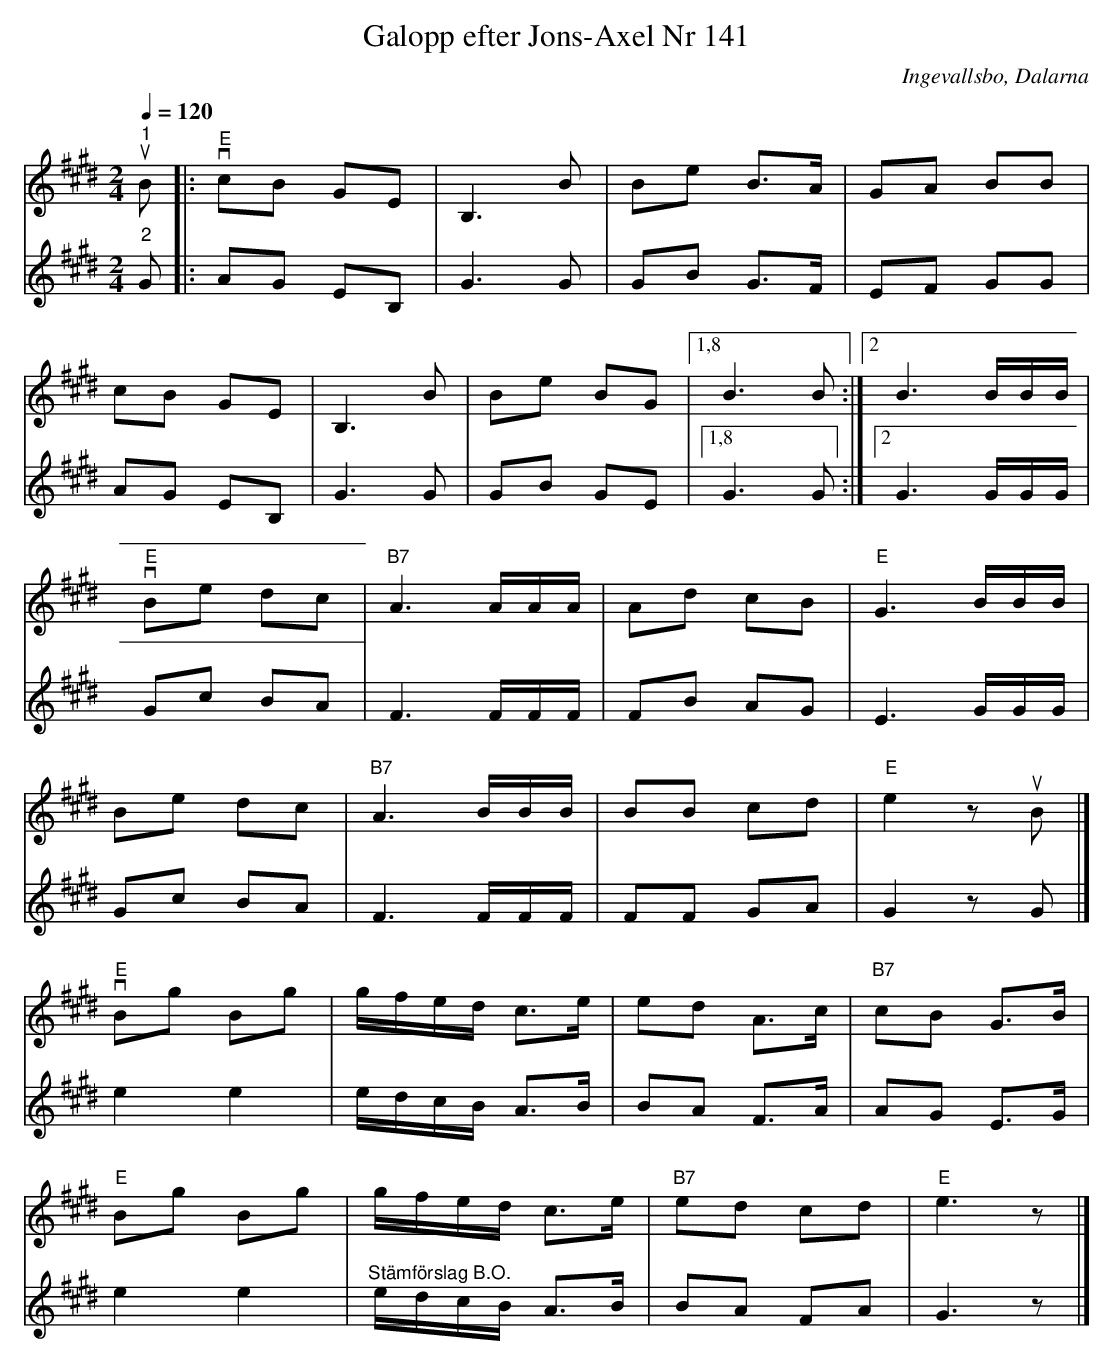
X:1
T:Galopp efter Jons-Axel Nr 141
O:Ingevallsbo, Dalarna
L:1/8
Q:1/4=120
M:2/4
K:E
V:1
"^1"u B |:v"E" cB GE | B,3 B | Be B>A | GA BB |
cB GE | B,3 B | Be BG |1,8 B3 B :|2 B3 B/B/B/ |
v"E" Be dc |"B7" A3 A/A/A/ | Ad cB |"E" G3 B/B/B/ |
Be dc |"B7" A3 B/B/B/ | BB cd |"E" e2 zu B |]
v"E" Bg Bg | g/f/e/d/ c>e | ed A>c | "B7" cB G>B |
"E" Bg Bg | g/f/e/d/ c>e | "B7" ed cd |"E"  e3 z |]
V:2
"^2" G |: AG EB, | G3 G | GB G>F | EF GG | AG EB, | G3 G | GB GE |1,8 G3 G :|2 G3 G/G/G/ | Gc BA |
F3 F/F/F/ | FB AG | E3 G/G/G/ | Gc BA | F3 F/F/F/ | FF GA | G2 z G |] e2 e2 | e/d/c/B/ A>B |
BA F>A | AG E>G |  e2 e2 | "^Stämförslag B.O." e/d/c/B/ A>B | BA FA | G3 z |]
